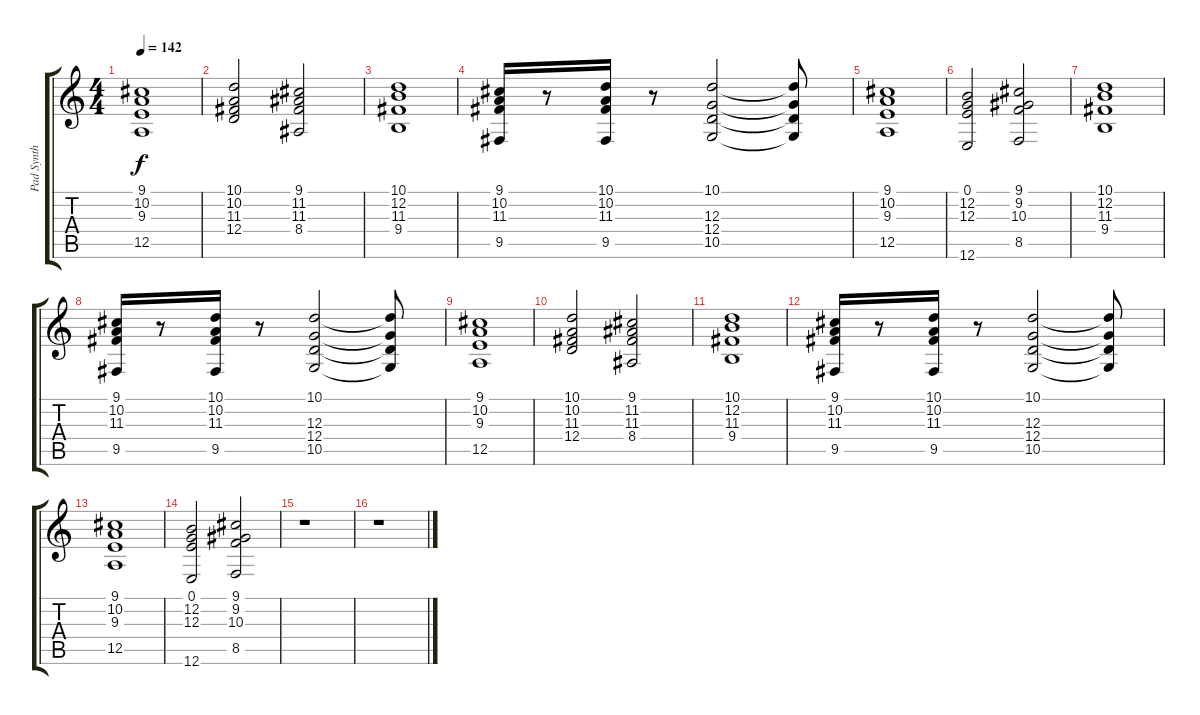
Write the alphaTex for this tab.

\track ("Pad Synth" "Pad Synth") {instrument pad3polysynth}
\staff {score tabs}
\tuning (E4 B3 G3 D3 A2 E2) {hide}
\ts (4 4)
\tempo 142
\clef g2
\ks c
(9.1 10.2 9.3 12.5).1{dy f} |
(10.1 10.2 11.3 12.4).2 (9.1 11.2 11.3 8.4).2 |
(10.1 12.2 11.3 9.4).1 |
(9.1 10.2 11.3 9.5).16 r.8 (10.1 10.2 11.3 9.5).16 r.8 (10.1 12.3 12.4 10.5).2 (10.1{t} 12.3{t} 12.4{t} 10.5{t}).8 |
(9.1 10.2 9.3 12.5).1 |
(0.1 12.2 12.3 12.6).2 (9.1 9.2 10.3 8.5).2 |
(10.1 12.2 11.3 9.4).1 |
(9.1 10.2 11.3 9.5).16 r.8 (10.1 10.2 11.3 9.5).16 r.8 (10.1 12.3 12.4 10.5).2 (10.1{t} 12.3{t} 12.4{t} 10.5{t}).8 |
(9.1 10.2 9.3 12.5).1 |
(10.1 10.2 11.3 12.4).2 (9.1 11.2 11.3 8.4).2 |
(10.1 12.2 11.3 9.4).1 |
(9.1 10.2 11.3 9.5).16 r.8 (10.1 10.2 11.3 9.5).16 r.8 (10.1 12.3 12.4 10.5).2 (10.1{t} 12.3{t} 12.4{t} 10.5{t}).8 |
(9.1 10.2 9.3 12.5).1 |
(0.1 12.2 12.3 12.6).2 (9.1 9.2 10.3 8.5).2 |
r.1 |
r.1
